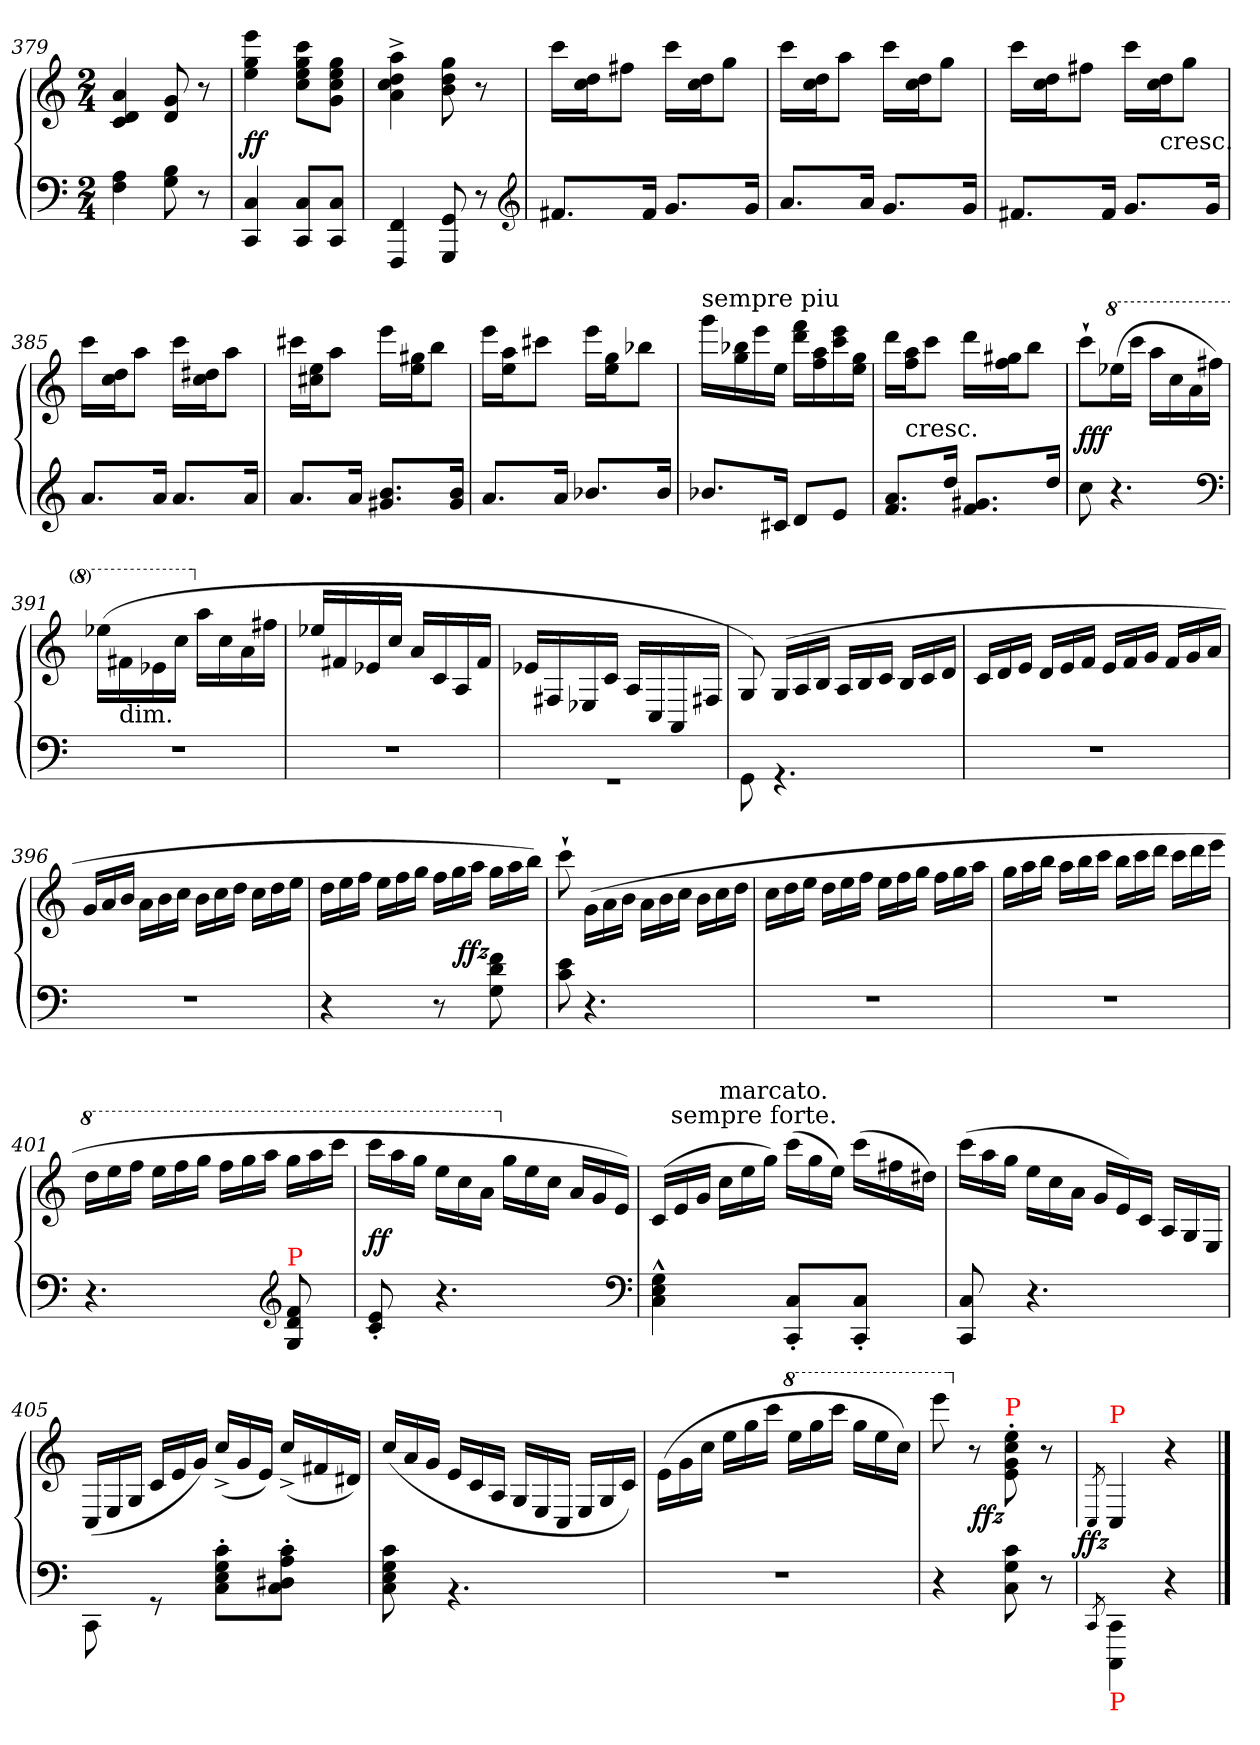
**kern	**kern	**dynam
*part1	*part1	*part1
*staff2	*staff1	*staff1/2
*clefF4	*clefG2	*
*k[]	*k[]	*
*M2/4	*M2/4	*
=379	=379	=379
4A 4F	4a 4d 4c	.
8B\ 8G\	8g/ 8d/	.
8r	8r	.
=380	=380	=380
4C 4CC	4eee 4gg 4ee	ff
8C 8CCL	8ccc 8gg 8ee 8ccL	.
8C 8CCJ	8gg 8ee 8cc 8gJ	.
=381	=381	=381
4FF 4FFF	4aa^< 4dd^< 4cc^< 4a^<	.
8GG 8GGG	8gg 8dd 8b	.
8r	8r	.
*clefG2	*	*
=382	=382	=382
8.f#XL	16cccLL	.
.	16dd 16ccJ	.
.	8ff#XJ	.
16f#Jk	.	.
8.gL	16cccLL	.
.	16dd 16ccJ	.
.	8ggJ	.
16gJk	.	.
=383	=383	=383
8.aL	16cccLL	.
.	16dd 16ccJ	.
.	8aaJ	.
16aJk	.	.
8.gL	16cccLL	.
.	16dd 16ccJ	.
.	8ggJ	.
16gJk	.	.
=384	=384	=384
8.f#XL	16cccLL	.
.	16dd 16ccJ	.
.	8ff#XJ	.
16f#Jk	.	.
8.gL	16cccLL	.
!	!LO:TX:c:t=cresc.	!
.	16dd 16ccJ	.
.	8ggJ	.
16gJk	.	.
=385	=385	=385
8.aL	16cccLL	.
.	16dd 16ccJ	.
.	8aaJ	.
16aJk	.	.
8.aL	16cccLL	.
.	16dd#X 16ccJ	.
.	8aaJ	.
16aJk	.	.
=386	=386	=386
8.aL	16ccc#XLL	.
.	16ee 16cc#XJ	.
.	8aaJ	.
16aJk	.	.
8.b 8.g#XL	16eeeLL	.
.	16gg#X 16eeJ	.
.	8bbJ	.
16b 16g#Jk	.	.
=387	=387	=387
8.aL	16eeeLL	.
.	16aa 16eeJ	.
.	8ccc#XJ	.
16aJk	.	.
8.b-X/L	16eeeLL	.
.	16gg 16eeJ	.
.	8bb-XJ	.
16b-Jk	.	.
=388	=388	=388
!	!LO:TX:a:t=sempre piu	!
8.b-XL	16gggLL	.
.	16bb-X 16gg	.
.	16eee	.
16c#XJk	16eeJJ	.
8dL	16fff 16dddLL	.
.	16aa 16ff	.
8eJ	16eee 16ccc	.
.	16gg 16eeJJ	.
=389	=389	=389
8.a/ 8.f/L	16dddLL	.
!	!LO:TX:c:t=cresc.	!
.	16aa 16ffJ	.
.	8cccJ	.
16ddJk	.	.
8.g#X 8.fL	16dddLL	.
.	16gg#X 16ffJ	.
.	8bbJ	.
16ddJk	.	.
=390	=390	=390
8cc	8ccc`>L	fff
*	*8va	*
4.r	(>16eee-XL	.
.	16ccccJJ	.
.	16aaaLL	.
.	16ccc	.
.	16aa	.
.	16fff#XJJ)	.
*clefF4	*	*
=391	=391	=391
2r	(>16eee-X\LL	.
!	!LO:TX:c:t=dim.	!
.	16ff#X	.
.	16ee-X	.
.	16cccJJ	.
*	*X8va	*
.	16aaLL	.
.	16cc	.
.	16a	.
.	16ff#XJJ	.
=392	=392	=392
2r	16ee-X/LL	.
.	16f#X	.
.	16e-X	.
.	16ccJJ	.
.	16aLL	.
.	16c	.
.	16A	.
.	16f#JJ	.
=393	=393	=393
2rGG	16e-XLL	.
.	16F#X	.
.	16E-X	.
.	16cJJ	.
.	16A/LL	.
.	16C/	.
.	16AA/	.
.	16F#XJJ	.
=394	=394	=394
8GG\	8G/)	.
*	*Xtuplet	*
4.rGG	(>24G/LL	.
.	24A/	.
.	24B/JJ	.
.	24A/LL	.
.	24B/	.
.	24c/JJ	.
.	24B/LL	.
.	24c/	.
.	24d/JJ	.
=395	=395	=395
2rF	24cLL	.
.	24d	.
.	24eJJ	.
.	24dLL	.
.	24e	.
.	24fJJ	.
.	24eLL	.
.	24f	.
.	24gJJ	.
.	24fLL	.
.	24g	.
.	24aJJ	.
=396	=396	=396
2rF	24gLL	.
.	24a	.
.	24bJJ	.
.	24aLL	.
.	24b	.
.	24ccJJ	.
.	24bLL	.
.	24cc	.
.	24ddJJ	.
.	24ccLL	.
.	24dd	.
.	24eeJJ	.
=397	=397	=397
4r	24ddLL	.
.	24ee	.
.	24ffJJ	.
.	24eeLL	.
.	24ff	.
.	24ggJJ	.
8r	24ffLL	.
.	24gg	.
.	24aaJJ	.
!	!	!LO:DY:rj
8f\ 8d\ 8G\	24ggLL	ffz
.	24aa	.
.	24bbJJ)	.
=398	=398	=398
8e 8c	8ccc`>	.
4.r	(>24g\LL	.
.	24a	.
.	24bJJ	.
.	24aLL	.
.	24b	.
.	24ccJJ	.
.	24bLL	.
.	24cc	.
.	24ddJJ	.
=399	=399	=399
2rF	24ccLL	.
.	24dd	.
.	24eeJJ	.
.	24ddLL	.
.	24ee	.
.	24ffJJ	.
.	24eeLL	.
.	24ff	.
.	24ggJJ	.
.	24ffLL	.
.	24gg	.
.	24aaJJ	.
=400	=400	=400
2rF	24ggLL	.
.	24aa	.
.	24bbJJ	.
.	24aaLL	.
.	24bb	.
.	24cccJJ	.
.	24bbLL	.
.	24ccc	.
.	24dddJJ	.
.	24cccLL	.
.	24ddd	.
.	24eeeJJ	.
=401	=401	=401
*	*8va	*
4.r	24dddLL	.
.	24eee	.
.	24fffJJ	.
.	24eeeLL	.
.	24fff	.
.	24gggJJ	.
.	24fffLL	.
.	24ggg	.
.	24aaaJJ	.
*clefG2	*	*
!LO:TX:a:color=red:t=P	!	!
8f 8d 8G	24gggLL	.
.	24aaa	.
.	24ccccJJ	.
=402	=402	=402
8e'< 8c'<	24ccccLL	ff
.	24aaa	.
.	24gggJJ	.
4.r	24eeeLL	.
.	24ccc	.
.	24aaJJ	.
*	*X8va	*
.	24ggLL	.
.	24ee	.
.	24ccJJ	.
.	24a/LL	.
.	24g	.
.	24eJJ)	.
*clefF4	*	*
=403	=403	=403
4G^^> 4E^^> 4C^^>	(>24cLL	.
!	!LO:TX:a:t=sempre forte.	!
.	24e	.
.	24gJJ	.
!	!LO:TX:a:t=marcato.	!
.	24ccLL	.
.	24ee	.
.	24ggJJ)	.
8C'< 8CC'<L	(>24cccLL	.
.	24gg	.
.	24eeJJ)	.
8C'< 8CC'<J	(>24cccLL	.
.	24ff#X	.
.	24dd#XJJ)	.
=404	=404	=404
8C 8CC	(>24cccLL	.
.	24aa	.
.	24ggJJ	.
4.r	24eeLL	.
.	24cc	.
.	24aJJ	.
.	24gLL	.
.	24e)	.
.	24cJJ	.
.	24A/LL	.
.	24G/	.
.	24E/JJ	.
=405	=405	=405
8CC\	(<24C/LL	.
.	24E/	.
.	24G/JJ	.
8rGG	24cLL	.
.	24e	.
.	24gJJ)	.
8c'> 8G'> 8E'> 8C'>L	(<24cc^>LL	.
.	24g	.
.	24eJJ)	.
8c'> 8A'> 8D#X'> 8C'>J	(<24cc^>LL	.
.	24f#X	.
.	24d#XJJ)	.
=406	=406	=406
8c 8G 8E 8C	(<24ccLL	.
.	24a	.
.	24gJJ	.
4.rBB	24eLL	.
.	24c	.
.	24AJJ	.
.	24G/LL	.
.	24E/	.
.	24C/JJ	.
.	24E/LL	.
.	24G/	.
.	24c/JJ)	.
=407	=407	=407
2r	(>24e\LL	.
.	24g	.
.	24ccJJ	.
.	24eeLL	.
.	24gg	.
.	24cccJJ	.
*	*8va	*
.	24eeeLL	.
.	24ggg	.
.	24ccccJJ	.
.	24gggLL	.
.	24eee	.
.	24cccJJ)	.
=408	=408	=408
4r	8eeee	.
*	*X8va	*
.	8r	.
!	!LO:TX:a:color=red:t=P	!
!	!	!LO:DY:rj
8c 8G 8C	8ee'>\ 8cc'>\ 8g'>\ 8e'>\	ffz
8r	8r	.
=409	=409	=409
8qCC/	8qC/	.
!	!LO:TX:a:color=red:t=P	!
!LO:TX:b:color=red:t=P	!	!
!	!	!LO:DY:rj
4CC\ 4CCC\	4C/	ffz
4r	4r	.
==	==	==
*-	*-	*-
